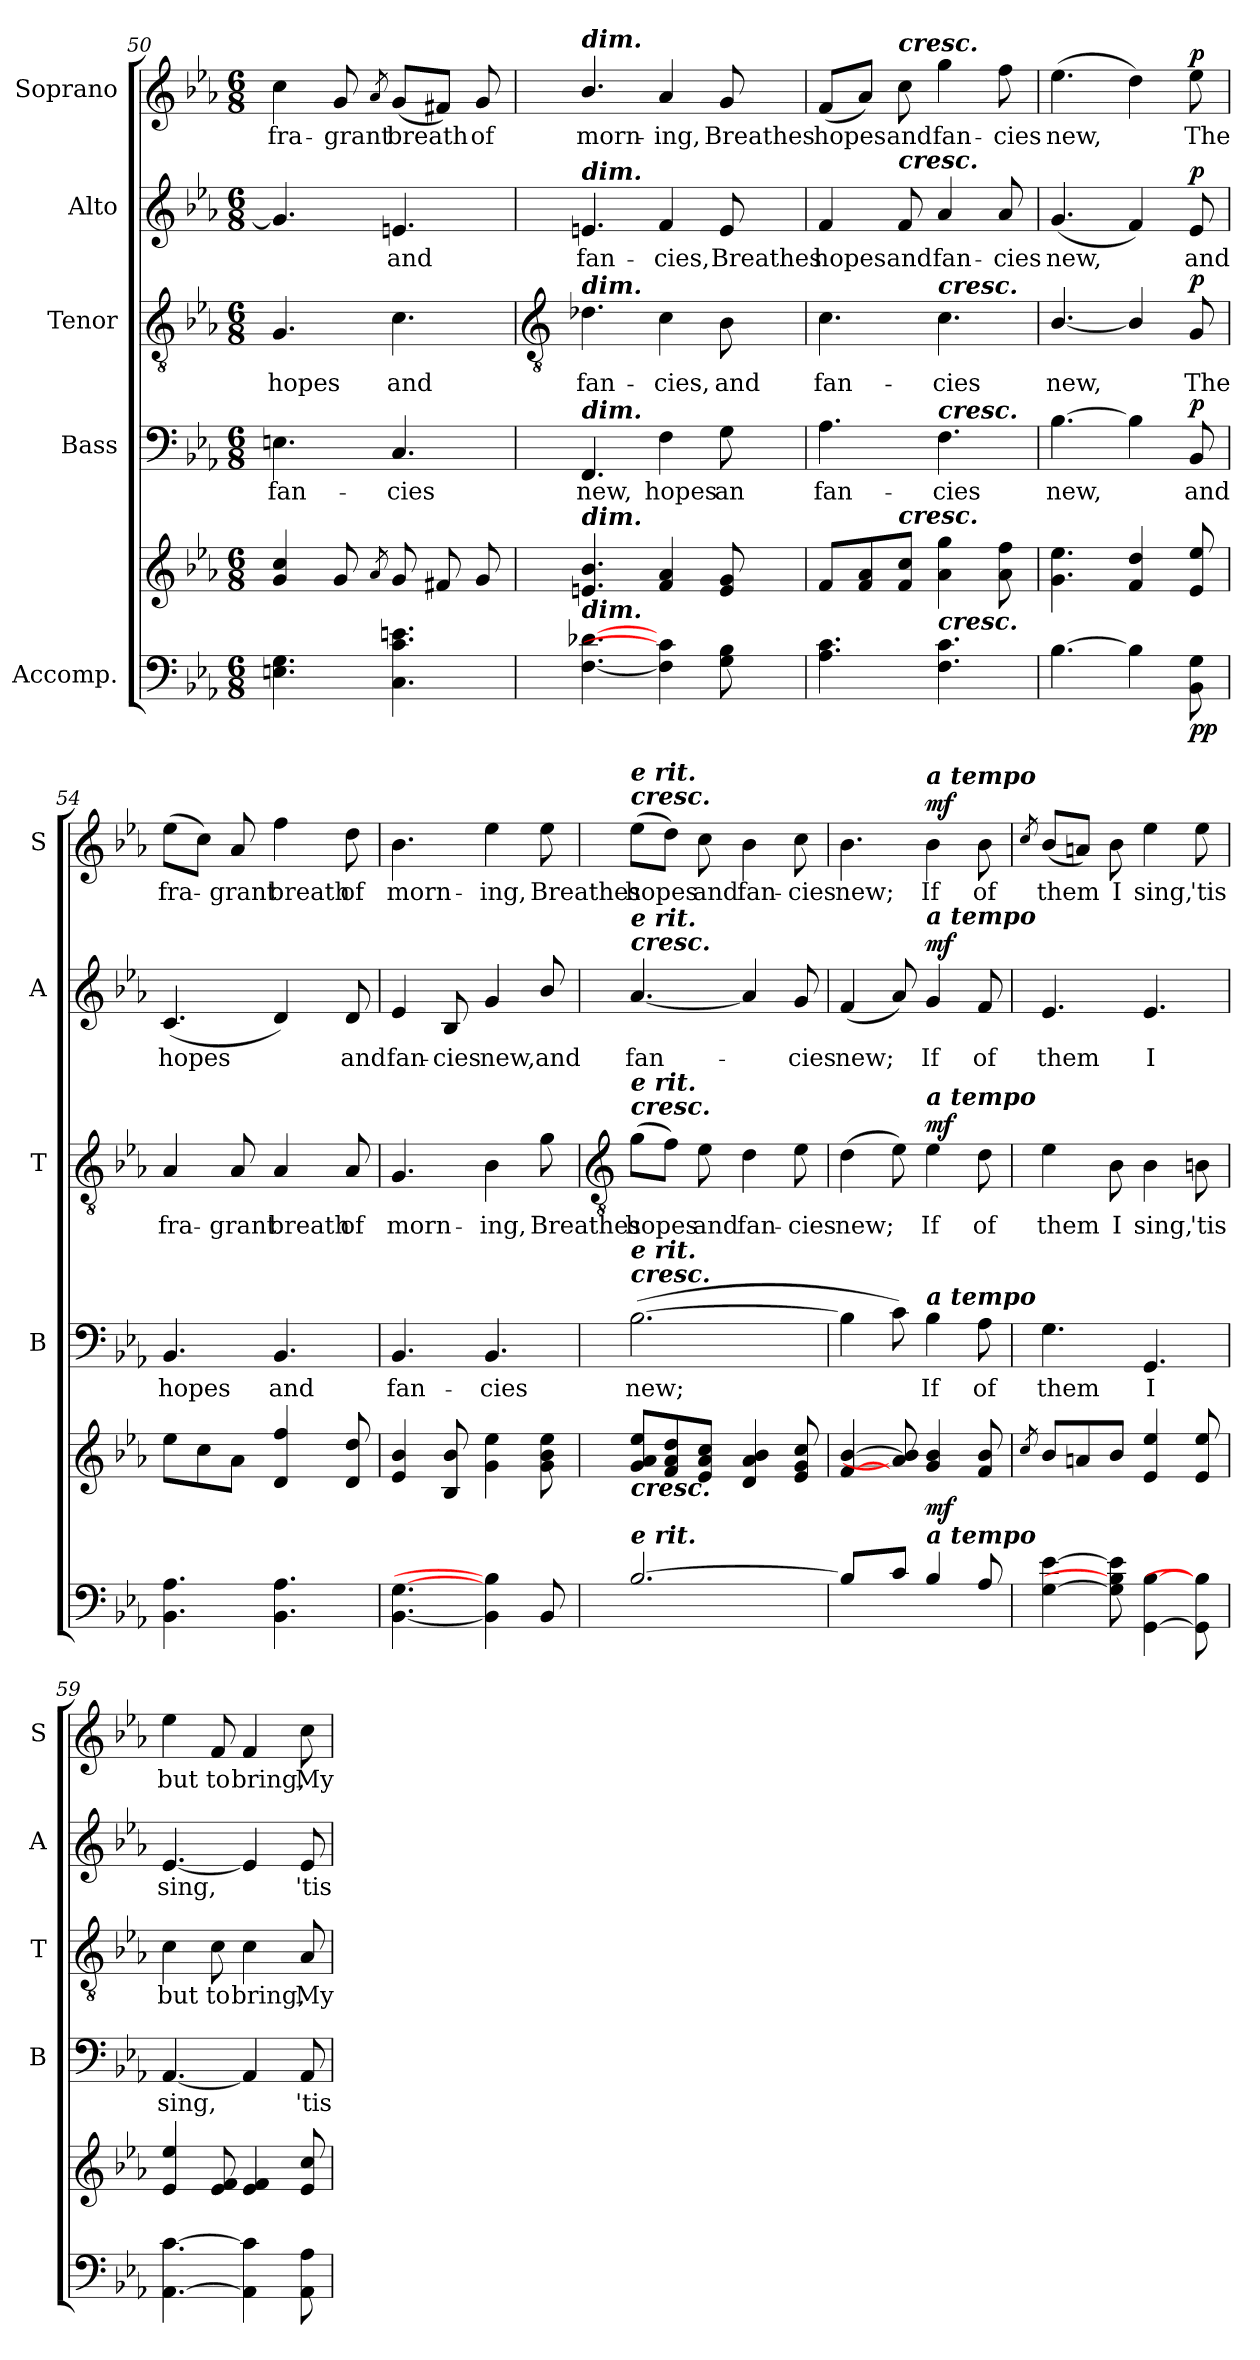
**kern	**kern	**dynam	**kern	**text	**dynam	**kern	**text	**dynam	**kern	**text	**dynam	**kern	**text	**dynam
*part5	*part5	*part5	*part4	*part4	*part4	*part3	*part3	*part3	*part2	*part2	*part2	*part1	*part1	*part1
*staff6	*staff5	*staff5/6	*staff4	*staff4	*staff4	*staff3	*staff3	*staff3	*staff2	*staff2	*staff2	*staff1	*staff1	*staff1
*I"Accomp.	*	*	*I"Bass	*	*	*I"Tenor	*	*	*I"Alto	*	*	*I"Soprano	*	*
*	*	*	*I'B	*	*	*I'T	*	*	*I'A	*	*	*I'S	*	*
*clefF4	*clefG2	*	*clefF4	*	*	*clefGv2	*	*	*clefG2	*	*	*clefG2	*	*
*k[b-e-a-]	*k[b-e-a-]	*	*k[b-e-a-]	*	*	*k[b-e-a-]	*	*	*k[b-e-a-]	*	*	*k[b-e-a-]	*	*
*E-:	*E-:	*	*E-:	*	*	*E-:	*	*	*E-:	*	*	*E-:	*	*
*M6/8	*M6/8	*	*M6/8	*	*	*M6/8	*	*	*M6/8	*	*	*M6/8	*	*
=50	=50	=50	=50	=50	=50	=50	=50	=50	=50	=50	=50	=50	=50	=50
!	!	!	!	!LO:LY:b	!	!	!LO:LY:b	!	!	!	!	!	!LO:LY:b	!
4.En 4.G	4g 4cc	.	4.En	fan-	.	4.G	hopes	.	4.g]	.	.	4cc	fra-	.
!	!	!	!	!	!	!	!	!	!	!	!	!	!LO:LY:b	!
.	8gL	.	.	.	.	.	.	.	.	.	.	8g	-grant	.
.	8qa-J	.	.	.	.	.	.	.	.	.	.	8qa-	.	.
!	!	!	!	!LO:LY:b	!	!	!LO:LY:b	!	!	!LO:LY:b	!	!	!LO:LY:b	!
4.C 4.c 4.en	8gL	.	4.C	-cies	.	4.c	and	.	4.en	and	.	(<8gL	breath	.
.	8f#X	.	.	.	.	.	.	.	.	.	.	8f#XJ)	.	.
!	!	!	!	!	!	!	!	!	!	!	!	!	!LO:LY:b	!
.	8gJ	.	.	.	.	.	.	.	.	.	.	8g	of	.
!!LO:LB:g=z
=51	=51	=51	=51	=51	=51	=51	=51	=51	=51	=51	=51	=51	=51	=51
*	*	*	*	*	*	*clefGv2	*	*	*	*	*	*	*	*
!	!	!	!	!	!	!	!	!	!	!	!	!LO:TX:a:Bi:t=dim.	!	!
!	!	!	!	!	!	!	!	!	!LO:TX:a:Bi:t=dim.	!	!	!	!	!
!	!	!	!	!	!	!LO:TX:a:Bi:t=dim.	!	!	!	!	!	!	!	!
!	!	!	!LO:TX:a:Bi:t=dim.	!	!	!	!	!	!	!	!	!	!	!
!	!LO:TX:a:Bi:t=dim.	!	!	!	!	!	!	!	!	!	!	!	!	!
!LO:TX:a:Bi:t=dim.	!	!	!	!	!	!	!	!	!	!	!	!	!	!
!	!	!	!	!LO:LY:b	!	!	!LO:LY:b	!	!	!LO:LY:b	!	!	!LO:LY:b	!
[4.F [4.d-X	4.en/ 4.b-/	.	4.FF	new,	.	4.d-X	fan-	.	4.en	fan-	.	4.b-/	morn-	.
!	!	!	!	!LO:LY:b	!	!	!LO:LY:b	!	!	!LO:LY:b	!	!	!LO:LY:b	!
4F] 4c]	4f 4a-	.	4F	hopes	.	4c	-cies,	.	4f	-cies,	.	4a-	-ing,	.
!	!	!	!	!LO:LY:b	!	!	!LO:LY:b	!	!	!LO:LY:b	!	!	!LO:LY:b	!
8G 8B-	8e 8g	.	8G	an	.	8B-	and	.	8e	Breathes	.	8g	Breathes	.
=52	=52	=52	=52	=52	=52	=52	=52	=52	=52	=52	=52	=52	=52	=52
!	!	!	!	!LO:LY:b	!	!	!LO:LY:b	!	!	!LO:LY:b	!	!	!LO:LY:b	!
4.A- 4.c	8fL	.	4.A-	fan-	.	4.c	fan-	.	4f	hopes	.	(<8fL	hopes	.
.	8f 8a-	.	.	.	.	.	.	.	.	.	.	8a-J)	.	.
!	!	!	!	!	!	!	!	!	!	!	!	!LO:TX:a:Bi:t=cresc.	!	!
!	!	!	!	!	!	!	!	!	!LO:TX:a:Bi:t=cresc.	!	!	!	!	!
!	!LO:TX:a:Bi:t=cresc.	!	!	!	!	!	!	!	!	!	!	!	!	!
!	!	!	!	!	!	!	!	!	!	!LO:LY:b	!	!	!LO:LY:b	!
.	8f 8ccJ	.	.	.	.	.	.	.	8f	and	.	8cc	and	.
!	!	!	!	!	!	!LO:TX:a:Bi:t=cresc.	!	!	!	!	!	!	!	!
!	!	!	!LO:TX:a:Bi:t=cresc.	!	!	!	!	!	!	!	!	!	!	!
!LO:TX:a:Bi:t=cresc.	!	!	!	!	!	!	!	!	!	!	!	!	!	!
!	!	!	!	!LO:LY:b	!	!	!LO:LY:b	!	!	!LO:LY:b	!	!	!LO:LY:b	!
4.F 4.c	4a-\ 4gg\	.	4.F	-cies	.	4.c	-cies	.	4a-	fan-	.	4gg	fan-	.
!	!	!	!	!	!	!	!	!	!	!LO:LY:b	!	!	!LO:LY:b	!
.	8a-\ 8ff\	.	.	.	.	.	.	.	8a-	-cies	.	8ff	-cies	.
=53	=53	=53	=53	=53	=53	=53	=53	=53	=53	=53	=53	=53	=53	=53
!	!	!	!	!LO:LY:b	!	!	!LO:LY:b	!	!	!LO:LY:b	!	!	!LO:LY:b	!
[4.B-	4.g 4.ee-	.	[4.B-	new,	.	[4.B-/	new,	.	(<4.g	new,	.	(>4.ee-	new,	.
4B-]	4f 4dd	.	4B-]	.	.	4B-/]	.	.	4f)	.	.	4dd)	.	.
!	!	!LO:DY:b=2	!	!LO:LY:b	!	!	!LO:LY:b	!	!	!LO:LY:b	!	!	!LO:LY:b	!
!	!	!LO:DY:n=1:b	!	!	!LO:DY:b	!	!	!LO:DY:b	!	!	!LO:DY:b	!	!	!LO:DY:b
8BB- 8G	8e- 8ee-	p p	8BB-	and	p	8G	The	p	8e-	and	p	8ee-	The	p
=54	=54	=54	=54	=54	=54	=54	=54	=54	=54	=54	=54	=54	=54	=54
!	!	!	!	!LO:LY:b	!	!	!LO:LY:b	!	!	!LO:LY:b	!	!	!LO:LY:b	!
4.BB- 4.A-	8ee-L	.	4.BB-	hopes	.	4A-	fra-	.	(<4.c	hopes	.	(>8ee-L	fra-	.
.	8cc	.	.	.	.	.	.	.	.	.	.	8ccJ)	.	.
!	!	!	!	!	!	!	!LO:LY:b	!	!	!	!	!	!LO:LY:b	!
.	8a-J	.	.	.	.	8A-	-grant	.	.	.	.	8a-	grant	.
!	!	!	!	!LO:LY:b	!	!	!LO:LY:b	!	!	!	!	!	!LO:LY:b	!
4.BB- 4.A-	4d 4ff	.	4.BB-	and	.	4A-	breath	.	4d)	.	.	4ff	breath	.
!	!	!	!	!	!	!	!LO:LY:b	!	!	!LO:LY:b	!	!	!LO:LY:b	!
.	8d 8dd	.	.	.	.	8A-	of	.	8d	and	.	8dd	of	.
=55	=55	=55	=55	=55	=55	=55	=55	=55	=55	=55	=55	=55	=55	=55
!	!	!	!	!LO:LY:b	!	!	!LO:LY:b	!	!	!LO:LY:b	!	!	!LO:LY:b	!
[4.BB- [4.G	4e- 4b-	.	4.BB-	fan-	.	4.G	morn-	.	4e-	fan-	.	4.b-	morn-	.
!	!	!	!	!	!	!	!	!	!	!LO:LY:b	!	!	!	!
.	8B- 8b-	.	.	.	.	.	.	.	8B-	-cies	.	.	.	.
!	!	!	!	!LO:LY:b	!	!	!LO:LY:b	!	!	!LO:LY:b	!	!	!LO:LY:b	!
4BB-] 4B-]	4g 4ee-	.	4.BB-	-cies	.	4B-	-ing,	.	4g	new,	.	4ee-	-ing,	.
!	!	!	!	!	!	!	!LO:LY:b	!	!	!LO:LY:b	!	!	!LO:LY:b	!
8BB-	8g 8b- 8ee-	.	.	.	.	8g	Breathes	.	8b-/	and	.	8ee-	Breathes	.
!!LO:LB:g=z
=56	=56	=56	=56	=56	=56	=56	=56	=56	=56	=56	=56	=56	=56	=56
*	*	*	*	*	*	*clefGv2	*	*	*	*	*	*	*	*
*^	*^	*	*	*	*	*	*	*	*	*	*	*	*	*
!	!	!	!	!	!	!	!	!	!	!	!	!	!	!LO:TX:a:Bi:t=cresc.	!	!
!	!	!	!	!	!	!	!	!	!	!	!	!	!	!LO:TX:a:Bi:t=e rit.	!	!
!	!	!	!	!	!	!	!	!	!	!	!LO:TX:a:Bi:t=cresc.	!	!	!	!	!
!	!	!	!	!	!	!	!	!	!	!	!LO:TX:a:Bi:t=e rit.	!	!	!	!	!
!	!	!	!	!	!	!	!	!LO:TX:a:Bi:t=cresc.	!	!	!	!	!	!	!	!
!	!	!	!	!	!	!	!	!LO:TX:a:Bi:t=e rit.	!	!	!	!	!	!	!	!
!	!	!	!	!	!LO:TX:a:Bi:t=cresc.	!	!	!	!	!	!	!	!	!	!	!
!	!	!	!	!	!LO:TX:a:Bi:t=e rit.	!	!	!	!	!	!	!	!	!	!	!
!	!	!LO:TX:b:Bi:t=cresc.	!	!	!	!	!	!	!	!	!	!	!	!	!	!
!LO:TX:a:Bi:t=e rit.	!	!	!	!	!	!	!	!	!	!	!	!	!	!	!	!
!	!LO:N:vis=1	!	!LO:N:vis=1	!	!	!LO:LY:b	!	!	!LO:LY:b	!	!	!LO:LY:b	!	!	!LO:LY:b	!
[2.B-	2.ryy	8g 8a- 8ee-L	2.ryy	.	(>[2.B-	new;	.	(>8gL	hopes	.	[4.a-	fan-	.	(>8ee-L	hopes	.
.	.	8f 8a- 8dd	.	.	.	.	.	8fJ)	.	.	.	.	.	8ddJ)	.	.
!	!	!	!	!	!	!	!	!	!LO:LY:b	!	!	!	!	!	!LO:LY:b	!
.	.	8e- 8a- 8ccJ	.	.	.	.	.	8e-	and	.	.	.	.	8cc	and	.
!	!	!	!	!	!	!	!	!	!LO:LY:b	!	!	!	!	!	!LO:LY:b	!
.	.	4d 4a- 4b-	.	.	.	.	.	4d	fan-	.	4a-]	.	.	4b-	fan-	.
!	!	!	!	!	!	!	!	!	!LO:LY:b	!	!	!LO:LY:b	!	!	!LO:LY:b	!
.	.	8e- 8g 8cc	.	.	.	.	.	8e-	-cies	.	8g	cies	.	8cc	-cies	.
=57	=57	=57	=57	=57	=57	=57	=57	=57	=57	=57	=57	=57	=57	=57	=57	=57
!	!LO:N:vis=1	!	!LO:N:vis=1	!	!	!	!	!	!LO:LY:b	!	!	!LO:LY:b	!	!	!LO:LY:b	!
4B-]	2.ryy	[4f [4b-	2.ryy	.	4B-]	.	.	(>4d	new;	.	(<4f	new;	.	4.b-	new;	.
8cJ	.	8a-] 8b-]	.	.	8c)	.	.	8e-)	.	.	8a-)	.	.	.	.	.
!	!	!	!	!	!	!	!	!	!	!	!	!	!	!LO:TX:a:Bi:t=a tempo	!	!
!	!	!	!	!	!	!	!	!	!	!	!LO:TX:a:Bi:t=a tempo	!	!	!	!	!
!	!	!	!	!	!	!	!	!LO:TX:a:Bi:t=a tempo	!	!	!	!	!	!	!	!
!	!	!	!	!	!LO:TX:a:Bi:t=a tempo	!	!	!	!	!	!	!	!	!	!	!
!	!	!LO:TX:b:Bi:t=a tempo	!	!	!	!	!	!	!	!	!	!	!	!	!	!
!	!	!	!	!LO:DY:b	!	!LO:LY:b	!	!	!LO:LY:b	!LO:DY:b	!	!LO:LY:b	!LO:DY:b	!	!LO:LY:b	!LO:DY:b
4B-	.	4g 4b-	.	mf	4B-	If	.	4e-	If	mf	4g	If	mf	4b-	If	mf
!	!	!	!	!	!	!LO:LY:b	!	!	!LO:LY:b	!	!	!LO:LY:b	!	!	!LO:LY:b	!
8A-	.	8f 8b-L	.	.	8A-	of	.	8d	of	.	8f	of	.	8b-	of	.
=58	=58	=58	=58	=58	=58	=58	=58	=58	=58	=58	=58	=58	=58	=58	=58	=58
.	.	8qcc/L	.	.	.	.	.	.	.	.	.	.	.	8qcc	.	.
!	!LO:N:vis=1	!	!LO:N:vis=1	!	!	!LO:LY:b	!	!	!LO:LY:b	!	!	!LO:LY:b	!	!	!LO:LY:b	!
[4G\ [4e-\	2.ryy	8b-	2.ryy	.	4.G	them	.	4e-	them	.	4.e-	them	.	(<8b-L	them	.
.	.	8an	.	.	.	.	.	.	.	.	.	.	.	8anJ)	.	.
!	!	!	!	!	!	!	!	!	!LO:LY:b	!	!	!	!	!	!LO:LY:b	!
8G\] 8B-\] 8e-\]	.	8b-J	.	.	.	.	.	8B-	I	.	.	.	.	8b-	I	.
!	!	!	!	!	!	!LO:LY:b	!	!	!LO:LY:b	!	!	!LO:LY:b	!	!	!LO:LY:b	!
[4GG\ [4B-\	.	4e- 4ee-	.	.	4.GG	I	.	4B-	sing,	.	4.e-	I	.	4ee-	sing,	.
!	!	!	!	!	!	!	!	!	!LO:LY:b	!	!	!	!	!	!LO:LY:b	!
8GG\] 8B\]	.	8e- 8ee-	.	.	.	.	.	8Bn	'tis	.	.	.	.	8ee-	'tis	.
=59	=59	=59	=59	=59	=59	=59	=59	=59	=59	=59	=59	=59	=59	=59	=59	=59
!	!LO:N:vis=1	!	!LO:N:vis=1	!	!	!LO:LY:b	!	!	!LO:LY:b	!	!	!LO:LY:b	!	!	!LO:LY:b	!
[4.AA-\ [4.c\	2.ryy	4e- 4ee-	2.ryy	.	[4.AA-	sing,	.	4c	but	.	[4.e-	sing,	.	4ee-	but	.
!	!	!	!	!	!	!	!	!	!LO:LY:b	!	!	!	!	!	!LO:LY:b	!
.	.	8e- 8f	.	.	.	.	.	8c	to	.	.	.	.	8f	to	.
!	!	!	!	!	!	!	!	!	!LO:LY:b	!	!	!	!	!	!LO:LY:b	!
4AA-\] 4c\]	.	4e- 4f	.	.	4AA-]	.	.	4c	bring,	.	4e-]	.	.	4f	bring,	.
!	!	!	!	!	!	!LO:LY:b	!	!	!LO:LY:b	!	!	!LO:LY:b	!	!	!LO:LY:b	!
8AA-\ 8A-\	.	8e- 8cc	.	.	8AA-	'tis	.	8A-	My	.	8e-	'tis	.	8cc	My	.
*v	*v	*	*	*	*	*	*	*	*	*	*	*	*	*	*	*
*	*v	*v	*	*	*	*	*	*	*	*	*	*	*	*	*
=	=	=	=	=	=	=	=	=	=	=	=	=	=	=
*-	*-	*-	*-	*-	*-	*-	*-	*-	*-	*-	*-	*-	*-	*-
